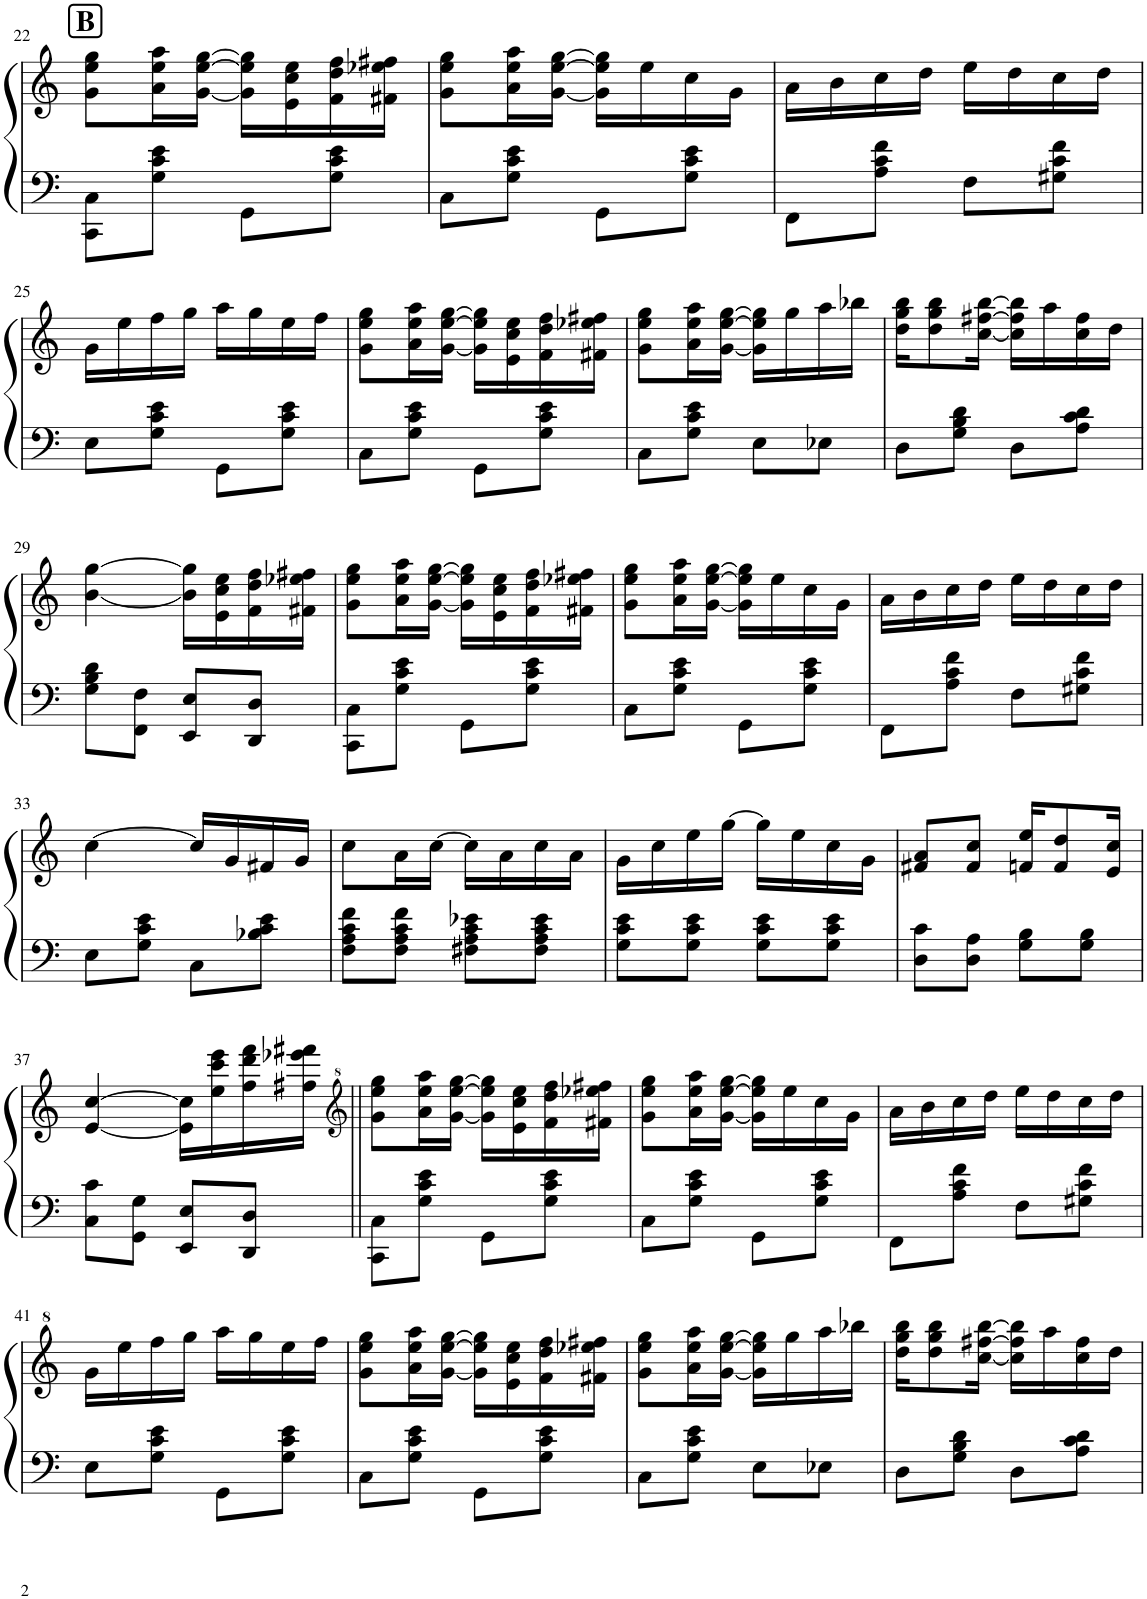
**kern	**kern
*part1	*part1
*staff2	*staff1
*I"Piano	*
*I'Pno.	*
!!LO:PB:g=z
*clefF4	*clefG2
*k[]	*k[]
*M2/4	*M2/4
!!LO:REH:place=s1:a:B:cj:fs=14:t=B
=22	=22
8CC\ 8C\L	8g\ 8ee\ 8gg\L
8G\ 8c\ 8e\J	16a\ 16ee\ 16aa\L
.	[16g\ [16ee\ [16gg\JJ
8GG\L	16g\] 16ee\] 16gg\]LL
.	16e\ 16cc\ 16ee\
8G\ 8c\ 8e\J	16f\ 16dd\ 16ff\
.	16f#X\ 16ee-X\ 16ff#X\JJ
=23	=23
8C\L	8g\ 8ee\ 8gg\L
8G\ 8c\ 8e\J	16a\ 16ee\ 16aa\L
.	[16g\ [16ee\ [16gg\JJ
8GG\L	16g\] 16ee\] 16gg\]LL
.	16ee\
8G\ 8c\ 8e\J	16cc\
.	16g\JJ
=24	=24
8FF\L	16a\LL
.	16b\
8A\ 8c\ 8f\J	16cc\
.	16dd\JJ
8F\L	16ee\LL
.	16dd\
8G#X\ 8c\ 8f\J	16cc\
.	16dd\JJ
!!LO:LB:g=z
=25	=25
8E\L	16g\LL
.	16ee\
8G\ 8c\ 8e\J	16ff\
.	16gg\JJ
8GG\L	16aa\LL
.	16gg\
8G\ 8c\ 8e\J	16ee\
.	16ff\JJ
=26	=26
8C\L	8g\ 8ee\ 8gg\L
8G\ 8c\ 8e\J	16a\ 16ee\ 16aa\L
.	[16g\ [16ee\ [16gg\JJ
8GG\L	16g\] 16ee\] 16gg\]LL
.	16e\ 16cc\ 16ee\
8G\ 8c\ 8e\J	16f\ 16dd\ 16ff\
.	16f#X\ 16ee-X\ 16ff#X\JJ
=27	=27
8C\L	8g\ 8ee\ 8gg\L
8G\ 8c\ 8e\J	16a\ 16ee\ 16aa\L
.	[16g\ [16ee\ [16gg\JJ
8E\L	16g\] 16ee\] 16gg\]LL
.	16gg\
8E-X\J	16aa\
.	16bb-X\JJ
=28	=28
8D\L	16dd\ 16gg\ 16bb\KL
.	8dd\ 8gg\ 8bb\
8G\ 8B\ 8d\J	.
.	[16cc\ [16ff#X\ [16bb\Jk
8D\L	16cc\] 16ff#\] 16bb\]LL
.	16aa\
8A\ 8c\ 8d\J	16cc\ 16ff#\
.	16dd\JJ
!!LO:LB:g=z
=29	=29
8G\ 8B\ 8d\L	[4b\ [4gg\
8FF\ 8F\J	.
8EE/ 8E/L	16b\] 16gg\]LL
.	16e\ 16cc\ 16ee\
8DD/ 8D/J	16f\ 16dd\ 16ff\
.	16f#X\ 16ee-X\ 16ff#X\JJ
=30	=30
8CC\ 8C\L	8g\ 8ee\ 8gg\L
8G\ 8c\ 8e\J	16a\ 16ee\ 16aa\L
.	[16g\ [16ee\ [16gg\JJ
8GG\L	16g\] 16ee\] 16gg\]LL
.	16e\ 16cc\ 16ee\
8G\ 8c\ 8e\J	16f\ 16dd\ 16ff\
.	16f#X\ 16ee-X\ 16ff#X\JJ
=31	=31
8C\L	8g\ 8ee\ 8gg\L
8G\ 8c\ 8e\J	16a\ 16ee\ 16aa\L
.	[16g\ [16ee\ [16gg\JJ
8GG\L	16g\] 16ee\] 16gg\]LL
.	16ee\
8G\ 8c\ 8e\J	16cc\
.	16g\JJ
=32	=32
8FF\L	16a\LL
.	16b\
8A\ 8c\ 8f\J	16cc\
.	16dd\JJ
8F\L	16ee\LL
.	16dd\
8G#X\ 8c\ 8f\J	16cc\
.	16dd\JJ
!!LO:LB:g=z
=33	=33
8E\L	[4cc\
8G\ 8c\ 8e\J	.
8C\L	16cc/LL]
.	16g/
8B-X\ 8c\ 8e\J	16f#X/
.	16g/JJ
=34	=34
8F\ 8A\ 8c\ 8f\L	8cc\L
8F\ 8A\ 8c\ 8f\J	16a\L
.	[16cc\JJ
8F#X\ 8A\ 8c\ 8e-X\L	16cc\LL]
.	16a\
8F#\ 8A\ 8c\ 8e-\J	16cc\
.	16a\JJ
=35	=35
8G\ 8c\ 8e\L	16g\LL
.	16cc\
8G\ 8c\ 8e\J	16ee\
.	[16gg\JJ
8G\ 8c\ 8e\L	16gg\LL]
.	16ee\
8G\ 8c\ 8e\J	16cc\
.	16g\JJ
=36	=36
8D\ 8c\L	8f#X/ 8a/L
8D\ 8A\J	8f#/ 8cc/J
8G\ 8B\L	16fn/ 16ee/KL
.	8f/ 8dd/
8G\ 8B\J	.
.	16e/ 16cc/Jk
!!LO:LB:g=z
=37	=37
8C\ 8c\L	[4e/ [4cc/
8GG\ 8G\J	.
8EE/ 8E/L	16e\] 16cc\]LL
.	16ee\ 16ccc\ 16eee\
8DD/ 8D/J	16ff\ 16ddd\ 16fff\
.	16ff#X\ 16eee-X\ 16fff#X\JJ
=38||	=38||
*	*clefG^2
8CC\ 8C\L	8gg\ 8eee\ 8ggg\L
8G\ 8c\ 8e\J	16aa\ 16eee\ 16aaa\L
.	[16gg\ [16eee\ [16ggg\JJ
8GG\L	16gg\] 16eee\] 16ggg\]LL
.	16ee\ 16ccc\ 16eee\
8G\ 8c\ 8e\J	16ff\ 16ddd\ 16fff\
.	16ff#X\ 16eee-X\ 16fff#X\JJ
=39	=39
8C\L	8gg\ 8eee\ 8ggg\L
8G\ 8c\ 8e\J	16aa\ 16eee\ 16aaa\L
.	[16gg\ [16eee\ [16ggg\JJ
8GG\L	16gg\] 16eee\] 16ggg\]LL
.	16eee\
8G\ 8c\ 8e\J	16ccc\
.	16gg\JJ
=40	=40
8FF\L	16aa\LL
.	16bb\
8A\ 8c\ 8f\J	16ccc\
.	16ddd\JJ
8F\L	16eee\LL
.	16ddd\
8G#X\ 8c\ 8f\J	16ccc\
.	16ddd\JJ
!!LO:LB:g=z
=41	=41
8E\L	16gg\LL
.	16eee\
8G\ 8c\ 8e\J	16fff\
.	16ggg\JJ
8GG\L	16aaa\LL
.	16ggg\
8G\ 8c\ 8e\J	16eee\
.	16fff\JJ
=42	=42
8C\L	8gg\ 8eee\ 8ggg\L
8G\ 8c\ 8e\J	16aa\ 16eee\ 16aaa\L
.	[16gg\ [16eee\ [16ggg\JJ
8GG\L	16gg\] 16eee\] 16ggg\]LL
.	16ee\ 16ccc\ 16eee\
8G\ 8c\ 8e\J	16ff\ 16ddd\ 16fff\
.	16ff#X\ 16eee-X\ 16fff#X\JJ
=43	=43
8C\L	8gg\ 8eee\ 8ggg\L
8G\ 8c\ 8e\J	16aa\ 16eee\ 16aaa\L
.	[16gg\ [16eee\ [16ggg\JJ
8E\L	16gg\] 16eee\] 16ggg\]LL
.	16ggg\
8E-X\J	16aaa\
.	16bbb-X\JJ
=44	=44
8D\L	16ddd\ 16ggg\ 16bbb\KL
.	8ddd\ 8ggg\ 8bbb\
8G\ 8B\ 8d\J	.
.	[16ccc\ [16fff#X\ [16bbb\Jk
8D\L	16ccc\] 16fff#\] 16bbb\]LL
.	16aaa\
8A\ 8c\ 8d\J	16ccc\ 16fff#\
.	16ddd\JJ
=	=
*-	*-
